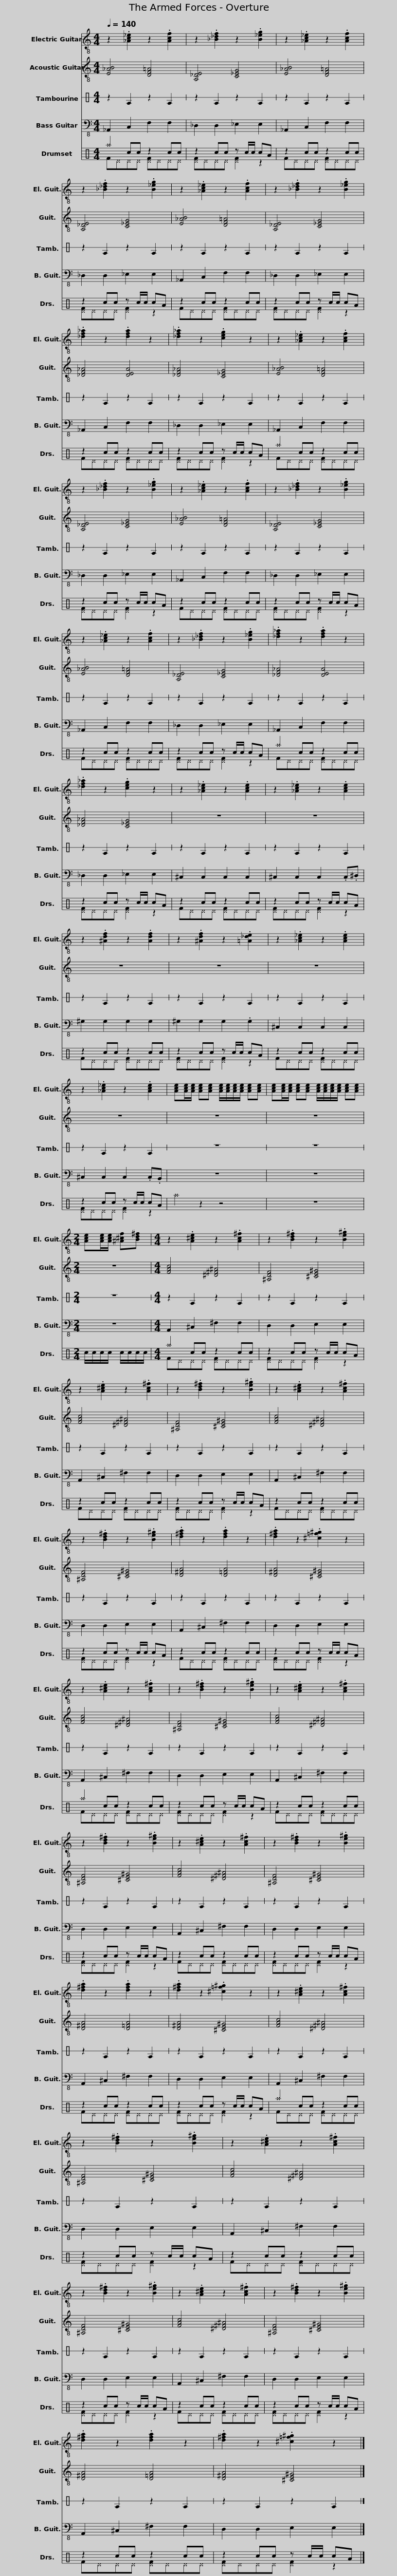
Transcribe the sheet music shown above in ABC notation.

X:1
%%score 1 2 3 4 ( 5 6 )
L:1/8
Q:1/4=140
M:4/4
I:linebreak $
K:C
V:1 treble-8
V:2 treble-8
V:3 perc stafflines=1
K:none
V:4 bass-8
V:5 perc
K:none
V:6 perc
K:none
V:1
 z2 .[_Ac_e]2 z2 .[Acf]2 | z2 .[_B_df]2 z2 .[B_eg]2 | z2 .[_Ac_e]2 z2 .[Acf]2 | z2 .[_B_df]2 z2 .[B_eg]2 |$ z2 .[_Ac_e]2 z2 .[Acf]2 | %5
 z2 .[_B_df]2 z2 .[B_eg]2 | .[_df_a]2 z2 .[dfa]2 z2 | .[_df_a]2 z2 .[ceg]2 z2 | z2 .[_Ac_e]2 z2 .[Acf]2 |$ z2 .[_B_df]2 z2 .[B_eg]2 | %10
 z2 .[_Ac_e]2 z2 .[Acf]2 | z2 .[_B_df]2 z2 .[B_eg]2 | z2 .[_Ac_e]2 z2 .[Acf]2 | z2 .[_B_df]2 z2 .[B_eg]2 |$ .[_df_a]2 z2 .[dfa]2 z2 | %15
 .[_df_a]2 z2 .[ceg]2 z2 | z2 .[_Ac_e]2 z2 .[Ace]2 | z2 .[_Ac_e]2 z2 .[Ace]2 | z2 .[^Adf]2 z2 .[Adf]2 |$ z2 .[^Adf]2 z2 .[=A_de]2 | %20
 z2 .[_Ac_e]2 z2 .[Ace]2 | z2 .[_Ac_e]2 z2 .[Ace]2 | [Ace][Ace]/[Ace]/ [Ace][Ace] [Ace]/[Ace]/[Ace]/[Ace]/ [Ace][Ace] |$ [Ace][Ace]/[Ace]/ [Ace][Ace] [Ace]/[Ace]/[Ace]/[Ace]/ [Ace][Ace] |[M:2/4] [Ace][Ace]/[Ace]/ [^A^cf][Bd^f] | %25
[M:4/4] z2 .[A^ce]2 z2 .[Ac^f]2 | z2 .[Bd^f]2 z2 .[Be^g]2 |$ z2 .[A^ce]2 z2 .[Ac^f]2 | z2 .[Bd^f]2 z2 .[Be^g]2 | z2 .[A^ce]2 z2 .[Ac^f]2 | %30
 z2 .[Bd^f]2 z2 .[Be^g]2 | .[d^fa]2 z2 .[dfa]2 z2 |$ .[d^fa]2 z2 .[^c=f^g]2 z2 | z2 .[A^ce]2 z2 .[Ac^f]2 | z2 .[Bd^f]2 z2 .[Be^g]2 | %35
 z2 .[A^ce]2 z2 .[Ac^f]2 |$ z2 .[Bd^f]2 z2 .[Be^g]2 | z2 .[A^ce]2 z2 .[Ac^f]2 | z2 .[Bd^f]2 z2 .[Be^g]2 | .[d^fa]2 z2 .[dfa]2 z2 |$ %40
 .[d^fa]2 z2 .[^c=f^g]2 z2 | z2 .[A^ce]2 z2 .[Ac^f]2 | z2 .[Bd^f]2 z2 .[Be^g]2 | z2 .[A^ce]2 z2 .[Ac^f]2 |$ z2 .[Bd^f]2 z2 .[Be^g]2 | %45
 z2 .[A^ce]2 z2 .[Ac^f]2 | z2 .[Bd^f]2 z2 .[Be^g]2 | .[d^fa]2 z2 .[dfa]2 z2 |$ .[d^fa]2 z2 .[^c=f^g]2 z2 |] %49
V:2
 [E_AB]4 [DF=A]4 | [A,_DE]4 [C_EG]4 | [E_AB]4 [DF=A]4 | [A,_DE]4 [C_EG]4 |$ [E_AB]4 [DF=A]4 | %5
 [A,_DE]4 [C_EG]4 | [_DF_A]4 [DEA]4 | [_DF_A]4 [C_EG]4 | [E_AB]4 [DF=A]4 |$ [A,_DE]4 [C_EG]4 | %10
 [E_AB]4 [DF=A]4 | [A,_DE]4 [C_EG]4 | [E_AB]4 [DF=A]4 | [A,_DE]4 [C_EG]4 |$ [_DF_A]4 [DEA]4 | %15
 [_DF_A]4 [C_EG]4 | z8 | z8 | z8 |$ z8 | %20
 z8 | z8 | z8 |$ z8 |[M:2/4] z4 | %25
[M:4/4] [FAc]4 [^D^F^A]4 | [^A,DF]4 [^CE^G]4 |$ [FAc]4 [^D^F^A]4 | [^A,DF]4 [^CE^G]4 | [FAc]4 [^D^F^A]4 | %30
 [^A,DF]4 [^CE^G]4 | [D^FA]4 [D=FA]4 |$ [D^FA]4 [^CE^G]4 | [FAc]4 [^D^F^A]4 | [^A,DF]4 [^CE^G]4 | %35
 [FAc]4 [^D^F^A]4 |$ [^A,DF]4 [^CE^G]4 | [FAc]4 [^D^F^A]4 | [^A,DF]4 [^CE^G]4 | [D^FA]4 [D=FA]4 |$ %40
 [D^FA]4 [^CE^G]4 | [FAc]4 [^D^F^A]4 | [^A,DF]4 [^CE^G]4 | [FAc]4 [^D^F^A]4 |$ [^A,DF]4 [^CE^G]4 | %45
 [FAc]4 [^D^F^A]4 | [^A,DF]4 [^CE^G]4 | [D^FA]4 [D=FA]4 |$ [D^FA]4 [^CE^G]4 |] %49
V:3
 z2 E2 z2 E2 | z2 E2 z2 E2 | z2 E2 z2 E2 | z2 E2 z2 E2 |$ z2 E2 z2 E2 | %5
 z2 E2 z2 E2 | z2 E2 z2 E2 | z2 E2 z2 E2 | z2 E2 z2 E2 |$ z2 E2 z2 E2 | %10
 z2 E2 z2 E2 | z2 E2 z2 E2 | z2 E2 z2 E2 | z2 E2 z2 E2 |$ z2 E2 z2 E2 | %15
 z2 E2 z2 E2 | z2 E2 z2 E2 | z2 E2 z2 E2 | z2 E2 z2 E2 |$ z2 E2 z2 E2 | %20
 z2 E2 z2 E2 | z2 E2 z2 E2 | z8 |$ z8 |[M:2/4] z4 | %25
[M:4/4] z2 E2 z2 E2 | z2 E2 z2 E2 |$ z2 E2 z2 E2 | z2 E2 z2 E2 | z2 E2 z2 E2 | %30
 z2 E2 z2 E2 | z2 E2 z2 E2 |$ z2 E2 z2 E2 | z2 E2 z2 E2 | z2 E2 z2 E2 | %35
 z2 E2 z2 E2 |$ z2 E2 z2 E2 | z2 E2 z2 E2 | z2 E2 z2 E2 | z2 E2 z2 E2 |$ %40
 z2 E2 z2 E2 | z2 E2 z2 E2 | z2 E2 z2 E2 | z2 E2 z2 E2 |$ z2 E2 z2 E2 | %45
 z2 E2 z2 E2 | z2 E2 z2 E2 | z2 E2 z2 E2 |$ z2 E2 z2 E2 |] %49
V:4
 _A,,2 C,2 F,2 F,2 | _D,2 D,2 _E,2 E,2 | _A,,2 C,2 F,2 F,2 | _D,2 D,2 _E,2 E,2 |$ _A,,2 C,2 F,2 F,2 | %5
 _D,2 D,2 _E,2 E,2 | _A,,2 C,2 F,2 F,2 | _D,2 D,2 _E,2 E,2 | _A,,2 C,2 F,2 F,2 |$ _D,2 D,2 _E,2 E,2 | %10
 _A,,2 C,2 F,2 F,2 | _D,2 D,2 _E,2 E,2 | _A,,2 C,2 F,2 F,2 | _D,2 D,2 _E,2 E,2 |$ _A,,2 C,2 F,2 F,2 | %15
 _D,2 D,2 _E,2 E,2 | ^C,2 C,2 C,2 C,2 | ^C,2 C,2 C,2 .C,.^D, | ^G,2 G,2 G,2 G,2 |$ ^G,2 G,2 G,2 .G,2 | %20
 ^C,2 C,2 C,2 C,2 | ^C,2 C,2 C,2 .C,.B,, | z8 |$ z8 |[M:2/4] z4 | %25
[M:4/4] A,,2 ^C,2 ^F,2 F,2 | D,2 D,2 E,2 E,2 |$ A,,2 ^C,2 ^F,2 F,2 | D,2 D,2 E,2 E,2 | A,,2 ^C,2 ^F,2 F,2 | %30
 D,2 D,2 E,2 E,2 | A,,2 ^C,2 ^F,2 F,2 |$ D,2 D,2 E,2 E,2 | A,,2 ^C,2 ^F,2 F,2 | D,2 D,2 E,2 E,2 | %35
 A,,2 ^C,2 ^F,2 F,2 |$ D,2 D,2 E,2 E,2 | A,,2 ^C,2 ^F,2 F,2 | D,2 D,2 E,2 E,2 | A,,2 ^C,2 ^F,2 F,2 |$ %40
 D,2 D,2 E,2 E,2 | A,,2 ^C,2 ^F,2 F,2 | D,2 D,2 E,2 E,2 | A,,2 ^C,2 ^F,2 F,2 |$ D,2 D,2 E,2 E,2 | %45
 A,,2 ^C,2 ^F,2 F,2 | D,2 D,2 E,2 E,2 | A,,2 ^C,2 ^F,2 F,2 |$ D,2 D,2 E,2 E,2 |] %49
V:5
 ^a2 cc z2 cc | z2 cc z c/c/ cA | z2 cc z2 cc | z2 cc z c/c/ cA |$ z2 cc z2 cc | %5
 z2 cc z c/c/ cA | z2 cc z2 cc | z2 cc z c/c/ cA | ^a2 cc z2 cc |$ z2 cc z c/c/ cA | %10
 z2 cc z2 cc | z2 cc z c/c/ cA | z2 cc z2 cc | z2 cc z c/c/ cA |$ ^a2 cc z2 cc | %15
 z2 cc z c/c/ cA | z2 cc z2 cc | z2 cc z c/c/ cA | z2 cc z2 cc |$ z2 cc z c/c/ cA | %20
 z2 cc z2 cc | z2 cc z c/c/ cA | ^a2 z2 z4 |$ z8 |[M:2/4] c/c/c/c/ c/c/c/c/ | %25
[M:4/4] ^a2 cc z2 cc | z2 cc z c/c/ cA |$ z2 cc z2 cc | z2 cc z c/c/ cA | z2 cc z2 cc | %30
 z2 cc z c/c/ cA | z2 cc z2 cc |$ z2 cc z c/c/ cA | ^a2 cc z2 cc | z2 cc z c/c/ cA | %35
 z2 cc z2 cc |$ z2 cc z c/c/ cA | z2 cc z2 cc | z2 cc z c/c/ cA | z2 cc z2 cc |$ %40
 z2 cc z c/c/ cA | ^a2 cc z2 cc | z2 cc z c/c/ cA | z2 cc z2 cc |$ z2 cc z c/c/ cA | %45
 z2 cc z2 cc | z2 cc z c/c/ cA | z2 cc z2 cc |$ z2 cc z c/c/ cA |] %49
V:6
 F^D^D^D [^DF]^D^D^D | [^DF]^D^D^D [^DF]2 z2 | F^D^D^D [^DF]^D^D^D | [^DF]^D^D^D [^DF]2 z2 |$ F^D^D^D [^DF]^D^D^D | %5
 [^DF]^D^D^D [^DF]2 z2 | F^D^D^D [^DF]^D^D^D | [^DF]^D^D^D [^DF]2 z2 | F^D^D^D [^DF]^D^D^D |$ [^DF]^D^D^D [^DF]2 z2 | %10
 F^D^D^D [^DF]^D^D^D | [^DF]^D^D^D [^DF]2 z2 | F^D^D^D [^DF]^D^D^D | [^DF]^D^D^D [^DF]2 z2 |$ F^D^D^D [^DF]^D^D^D | %15
 [^DF]^D^D^D [^DF]2 z2 | F^D^D^D [^DF]^D^D^D | [^DF]^D^D^D [^DF]2 z2 | F^D^D^D [^DF]^D^D^D |$ [^DF]^D^D^D [^DF]2 z2 | %20
 F^D^D^D [^DF]^D^D^D | [^DF]^D^D^D [^DF]2 z2 | x8 |$ x8 |[M:2/4] x4 | %25
[M:4/4] F^D^D^D [^DF]^D^D^D | [^DF]^D^D^D [^DF]2 z2 |$ F^D^D^D [^DF]^D^D^D | [^DF]^D^D^D [^DF]2 z2 | F^D^D^D [^DF]^D^D^D | %30
 [^DF]^D^D^D [^DF]2 z2 | F^D^D^D [^DF]^D^D^D |$ [^DF]^D^D^D [^DF]2 z2 | F^D^D^D [^DF]^D^D^D | [^DF]^D^D^D [^DF]2 z2 | %35
 F^D^D^D [^DF]^D^D^D |$ [^DF]^D^D^D [^DF]2 z2 | F^D^D^D [^DF]^D^D^D | [^DF]^D^D^D [^DF]2 z2 | F^D^D^D [^DF]^D^D^D |$ %40
 [^DF]^D^D^D [^DF]2 z2 | F^D^D^D [^DF]^D^D^D | [^DF]^D^D^D [^DF]2 z2 | F^D^D^D [^DF]^D^D^D |$ [^DF]^D^D^D [^DF]2 z2 | %45
 F^D^D^D [^DF]^D^D^D | [^DF]^D^D^D [^DF]2 z2 | F^D^D^D [^DF]^D^D^D |$ [^DF]^D^D^D [^DF]2 z2 |] %49
